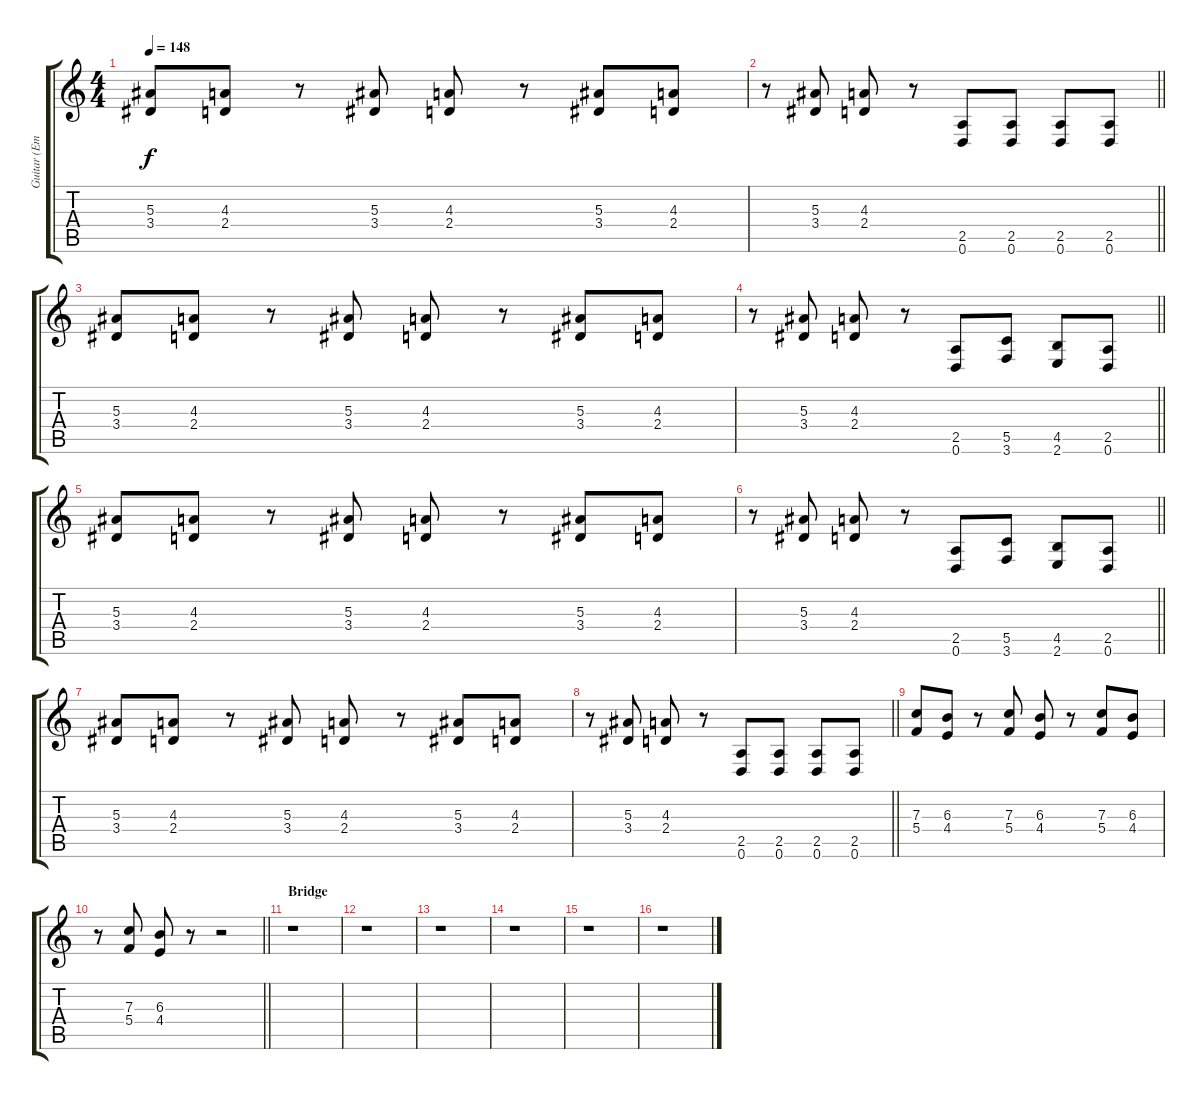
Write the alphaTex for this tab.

\track ("Guitar (Emppu)" "Guitar (Em") {instrument overdrivenguitar}
\staff {score tabs}
\tuning (D4 A3 F3 C3 G2 D2) {hide}
\ts (4 4)
\tempo 148
\clef g2
\ks c
(5.3 3.4).8{dy f} (4.3 2.4).8 r.8 (5.3 3.4).8 (4.3 2.4).8 r.8 (5.3 3.4).8 (4.3 2.4).8 |
\barLineRight lightlight
r.8 (5.3 3.4).8 (4.3 2.4).8 r.8 (2.5 0.6).8 (2.5 0.6).8 (2.5 0.6).8 (2.5 0.6).8 |
(5.3 3.4).8 (4.3 2.4).8 r.8 (5.3 3.4).8 (4.3 2.4).8 r.8 (5.3 3.4).8 (4.3 2.4).8 |
\barLineRight lightlight
r.8 (5.3 3.4).8 (4.3 2.4).8 r.8 (2.5 0.6).8 (5.5 3.6).8 (4.5 2.6).8 (2.5 0.6).8 |
(5.3 3.4).8 (4.3 2.4).8 r.8 (5.3 3.4).8 (4.3 2.4).8 r.8 (5.3 3.4).8 (4.3 2.4).8 |
\barLineRight lightlight
r.8 (5.3 3.4).8 (4.3 2.4).8 r.8 (2.5 0.6).8 (5.5 3.6).8 (4.5 2.6).8 (2.5 0.6).8 |
(5.3 3.4).8 (4.3 2.4).8 r.8 (5.3 3.4).8 (4.3 2.4).8 r.8 (5.3 3.4).8 (4.3 2.4).8 |
\barLineRight lightlight
r.8 (5.3 3.4).8 (4.3 2.4).8 r.8 (2.5 0.6).8 (2.5 0.6).8 (2.5 0.6).8 (2.5 0.6).8 |
(7.3 5.4).8 (6.3 4.4).8 r.8 (7.3 5.4).8 (6.3 4.4).8 r.8 (7.3 5.4).8 (6.3 4.4).8 |
\barLineRight lightlight
r.8 (7.3 5.4).8 (6.3 4.4).8 r.8 r.2 |
\section ("" "Bridge")
r.1 |
r.1 |
r.1 |
r.1 |
r.1 |
r.1
